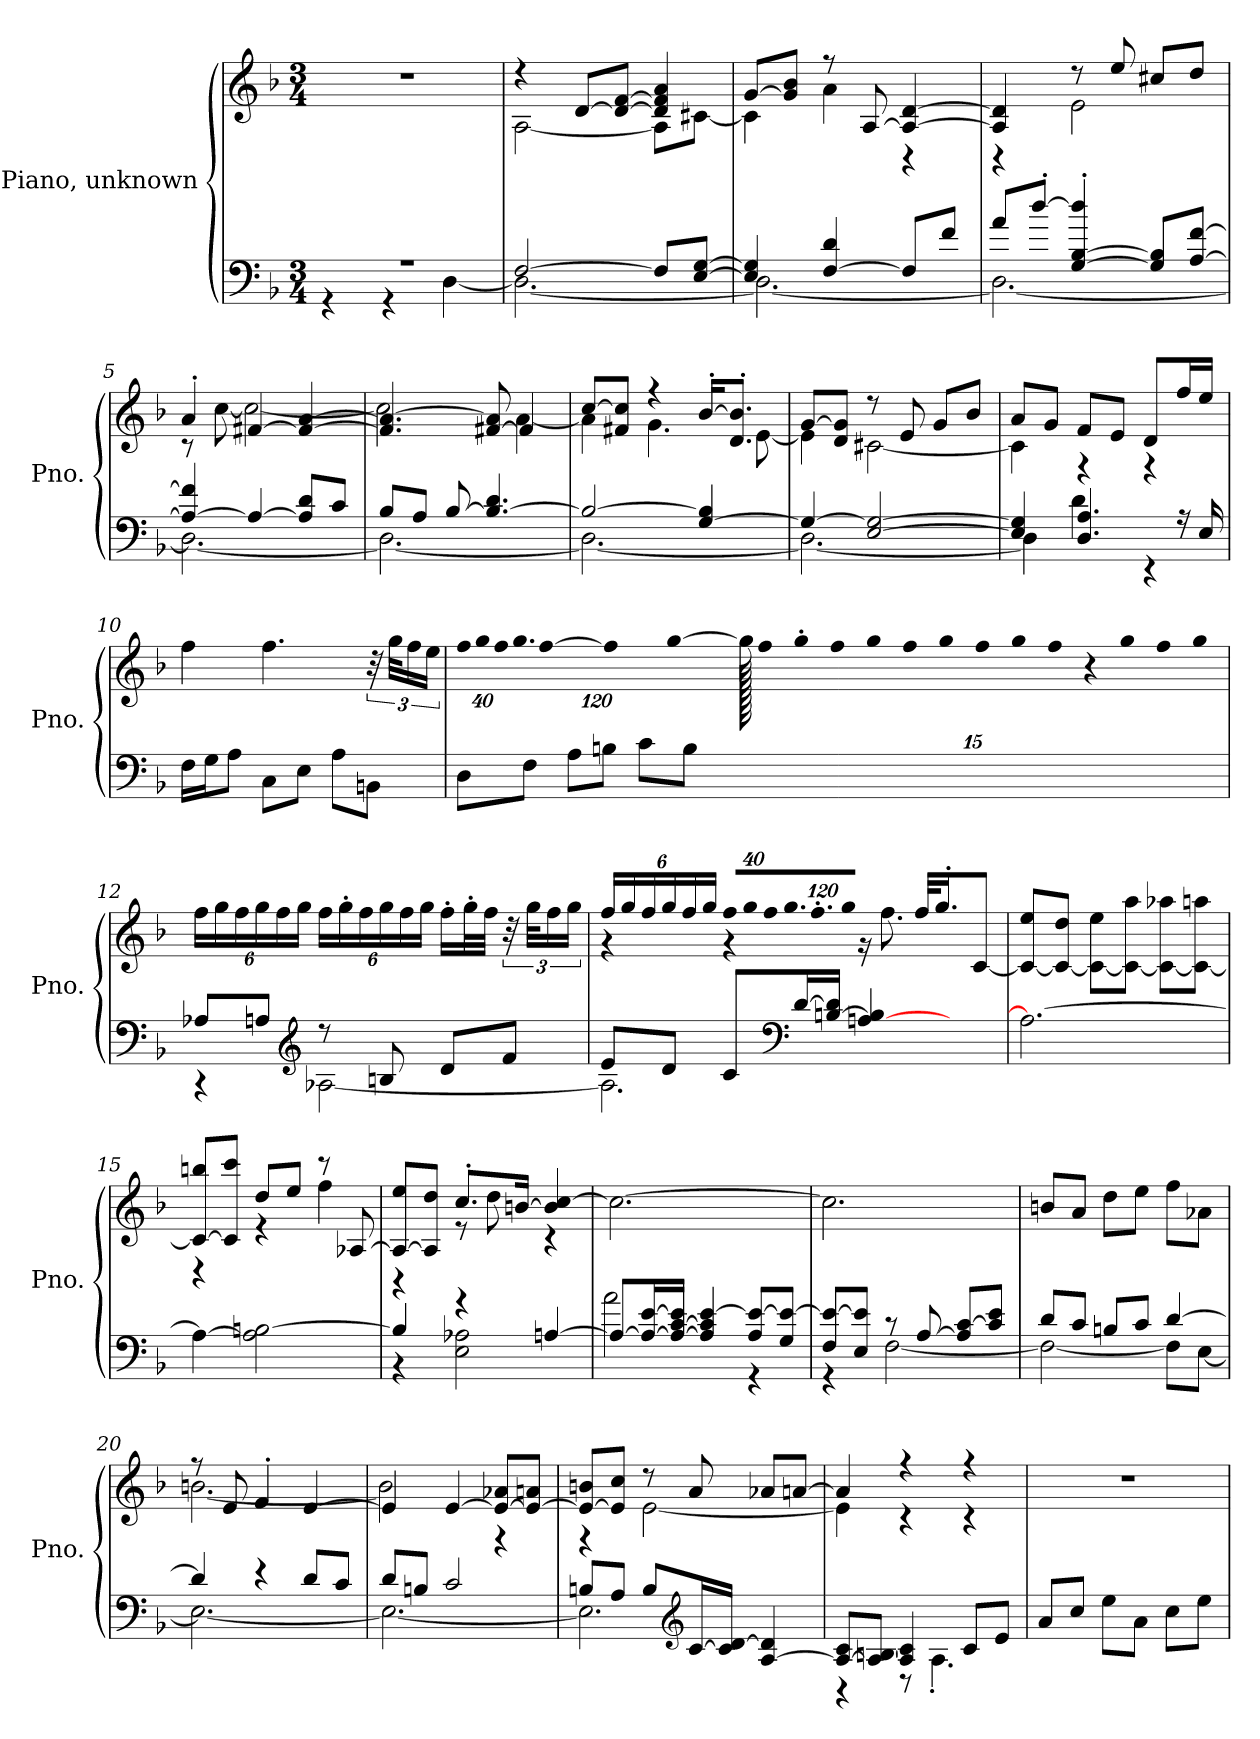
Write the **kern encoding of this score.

**kern	**kern
*part1	*part1
*staff2	*staff1
*I"Piano, unknown	*
*I'Pno.	*
*clefF4	*clefG2
*k[b-]	*k[b-]
*M3/4	*M3/4
*MM117	*MM117
=1	=1
*^	*
2.r	4r	2.r
.	4r	.
.	[4D\	.
=2	=2	=2
*	*	*^
[2F/	2.D\_	4r	[2A\
.	.	[8d/L	.
.	.	8d/_ [8f/J	.
8F/L]	.	4d/] 4f/] 4a/	8A\L]
[8E/ [8G/J	.	.	[8c#X\J
=3	=3	=3	=3
4E/] 4G/]	2.D\_	[8g/L	4c#\]
.	.	8g/] 8b-/J	.
[4F/ 4d/	.	8r	4a\
.	.	[8A/	.
8F/L]	.	4A/_ [4d/	4r
8f/J	.	.	.
=4	=4	=4	=4
8a/L	2.D\_	4A/] 4d/]	4r
[8dd'/J	.	.	.
[4G/' [4B-/' 4dd/]'	.	8r	2e\
.	.	8ee/	.
8G/] 8B-/]L	.	8cc#X/L	.
[8A/ [8f/J	.	8dd/J	.
=5	=5	=5	=5
4A/_ 4f/]	2.D\_	4a'/	8r
.	.	.	[8cc\
4A/_	.	[4f#X/	2cc\_
8A/] 8d/L	.	4f#/_ [4a/	.
8c/J	.	.	.
!!LO:LB:g=z	!!
=6	=6	=6	=6
8B-/L	2.D\_	4.f#/] 4.a/_	2cc\]
8A/J	.	.	.
[8B-/	.	.	.
4.B-/_ 4.d/	.	[8f#X/ 8a/]	.
.	.	4f#/]	[4a\
=7	=7	=7	=7
2B-/_	2.D\_	[8cc/L	4a\]
.	.	8f#X/ 8cc/]J	.
.	.	4r	4.g\
[4G/ 4B-/]	.	[16b-'/KL	.
.	.	8.d/' 8.b-/]'J	.
.	.	.	[8e\
=8	=8	=8	=8
4G/_	2.D\_	[8g/L	4e\]
.	.	8d/ 8g/]J	.
[2E/ 2G/_	.	8r	[2c#X\
.	.	8e/	.
.	.	8g/L	.
.	.	8b-/J	.
=9	=9	=9	=9
4E/] 4G/]	4D\]	8a/L	4c#\]
.	.	8g/J	.
4.D/ 4.A/	4d\	8f/L	4r
.	.	8e/J	.
.	4r	8d/L	4r
16r	.	16ff/L	.
16E/	.	16ee/JJ	.
*v	*v	*	*
*	*v	*v
!!LO:LB:g=z
=10	=10
16F\LL	4ff\
16G\J	.
8A\J	.
8C\L	4.ff\
8E\J	.
8A\L	.
8BBn\J	48r
.	48gg\KLL
.	24ff\
.	24ee\JJ
=11	=11
*	*Xbrackettup
!	!LO:N:vis=32
8D\L	640%23ff\LLL
!	!LO:N:vis=32
.	640%23gg\
!	!LO:N:vis=32
.	640%23ff\
!	!LO:N:vis=32.
.	1920%103gg\
8F\J	.
!	!LO:N:vis=64
.	[960%17ff\L
!	!LO:N:vis=64
.	960%17ff\J]
.	[320%17gg\JJ
8A\L	1920gg\]
.	24ff\LL
.	24gg'\
.	24ff\
8Bn\J	.
.	24gg\
.	24ff\
.	24gg\JJ
8c\L	.
.	24ff\LL
.	24gg\
.	24ff\JJ
8B\J	.
*	*brackettup
.	48r
.	48gg\KLL
.	24ff\
.	24gg\JJ
1920ryy	.
!!LO:LB:g=z
=12	=12
*^	*
*	*	*Xbrackettup
8A-X/L	4r	24ff\LL
.	.	24gg\
.	.	24ff\
8An/J	.	24gg\
.	.	24ff\
.	.	24gg\JJ
*clefG2	*	*
8r	[2A-X\	24ff\LL
.	.	24gg'\
.	.	24ff\
8Bn/	.	24gg\
.	.	24ff\
.	.	24gg\JJ
8d/L	.	16ff'\LL
.	.	32gg'\L
.	.	32ff\JJJ
*	*	*brackettup
8f/J	.	48r
.	.	48gg\KLL
.	.	24ff\
.	.	24gg\JJ
=13	=13	=13
*	*	*Xbrackettup
*	*	*^
8e/L	2.A-\]	24ff/LL	4r
.	.	24gg/	.
.	.	24ff/	.
8d/J	.	24gg/	.
.	.	24ff/	.
.	.	24gg/JJ	.
!	!	!LO:N:vis=32	!
8c/L	.	640%23ff/LLL	4r
!	!	!LO:N:vis=32	!
.	.	640%23gg/	.
!	!	!LO:N:vis=32	!
.	.	640%23ff/	.
!	!	!LO:N:vis=32.	!
.	.	1920%103gg/	.
*clefF4	*	*	*
[16d/L	.	.	.
!	!	!LO:N:vis=32.	!
.	.	1920%103ff'/	.
[16Bn/ 16d/]JJ	.	.	.
!	!	!LO:N:vis=32	!
.	.	640%23gg/JJJ	.
[4An/ 4B/]	.	.	16r
.	.	32ff/KLL	.
.	.	16.gg'/J	.
.	.	.	8.ff\
.	.	[8c/J	.
960ryy	960ryy	.	960ryy
*v	*v	*	*
*	*v	*v
!!LO:LB:g=z
=14	=14
2.A\_	8c/_ 8ee/L
.	8c/_ 8dd/J
.	8c\_ 8ee\L
.	8c\_ 8aa\J
.	8c\_ 8aa-X\L
.	8c\_ 8aan\J
=15	=15
*	*^
4A\_	8c/_ 8bbn/L	4r
.	8c/] 8ccc/J	.
2A\] [2Bn\	8dd/L	4r
.	8ee/J	.
.	8r	4ff\
.	[8A-X/	.
=16	=16	=16
*^	*	*
4B/]	4r	8A-/_ 8ee/L	4r
.	.	8A-/] 8dd/J	.
4r	2E\ 2A-X\	8.cc'/L	8r
.	.	.	8dd\
.	.	[16bn/Jk	.
[4An/	.	4b/] [4cc/	4r
*	*	*v	*v
=17	=17	=17
8A/L_	2a\	2.cc\_
16A/_ [16e/L	.	.
16A/_ [16c/ 16e/]JJ	.	.
4A/] 4c/] [4e/	.	.
8A/ 8e/_L	4r	.
8G/ 8e/_J	.	.
!!LO:LB:g=z
=18	=18	=18
8F/ 8e/_L	4r	2.cc\]
8E/ 8e/]J	.	.
8r	[2F\	.
[8A/	.	.
8A/] [8c/L	.	.
8c/] 8e/J	.	.
=19	=19	=19
8d/L	2F\_	8bn/L
8c/J	.	8a/J
8Bn/L	.	8dd\L
8c/J	.	8ee\J
[4d/	8F\L]	8ff\L
.	[8E\J	8a-X\J
=20	=20	=20
*	*	*^
4d/]	2.E\_	8r	[2.bn\
.	.	8e/	.
4r	.	4f'/	.
8d/L	.	[4e/	.
8c/J	.	.	.
=21	=21	=21	=21
8d/L	2.E\_	4e/]	2b\]
8Bn/J	.	.	.
2c/	.	[4e/	.
.	.	8e/_ 8a-X/L	4r
.	.	8e/_ 8an/J	.
!!LO:PB:g=z	!!
=22	=22	=22	=22
8Bn/L	2.E\]	8e/_ 8bn/L	4r
8A/J	.	8e/] 8cc/J	.
8B/L	.	8r	[2e\
*clefG2	*	*	*
[16c/L	.	8a/	.
16c/] [16d/JJ	.	.	.
[4A/ 4d/]	.	8a-X/L	.
.	.	[8an/J	.
=23	=23	=23	=23
8A/_ 8c/L	4r	4a/]	4e\]
8A/_ 8Bn/J	.	.	.
4A/] 4c/	8r	4r	4r
.	4.A'\	.	.
8c/L	.	4r	4r
8e/J	.	.	.
*v	*v	*	*
*	*v	*v
=24	=24
8a/L	2.r
8cc/J	.
8ee\L	.
8a\J	.
8cc\L	.
8ee\J	.
=	=
*-	*-
